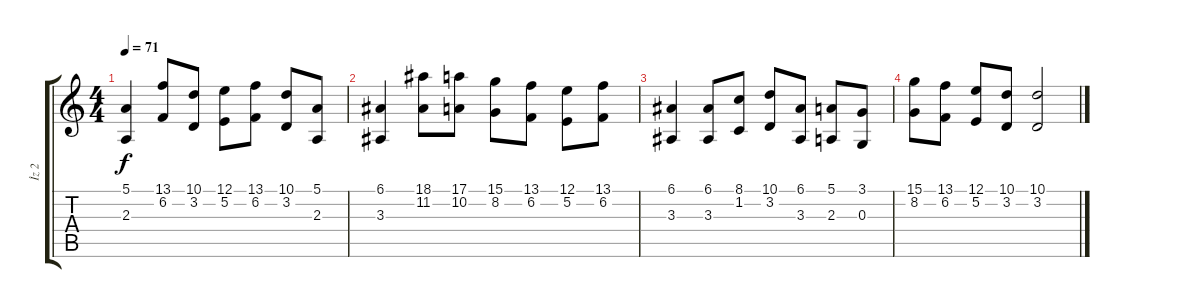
\track ("İz 2" "İz 2") {instrument violin}
\staff {score tabs}
\tuning (E4 B3 G3 D3 A2 E2) {hide}
\ts (4 4)
\tempo 71
\clef g2
\ks c
(5.1 2.3).4{dy f} (13.1 6.2).8 (10.1 3.2).8 (12.1 5.2).8 (13.1 6.2).8 (10.1 3.2).8 (5.1 2.3).8 |
(6.1 3.3).4 (18.1 11.2).8 (17.1 10.2).8 (15.1 8.2).8 (13.1 6.2).8 (12.1 5.2).8 (13.1 6.2).8 |
(6.1 3.3).4 (6.1 3.3).8 (8.1 1.2).8 (10.1 3.2).8 (6.1 3.3).8 (5.1 2.3).8 (3.1 0.3).8 |
(15.1 8.2).8 (13.1 6.2).8 (12.1 5.2).8 (10.1 3.2).8 (10.1 3.2).2
